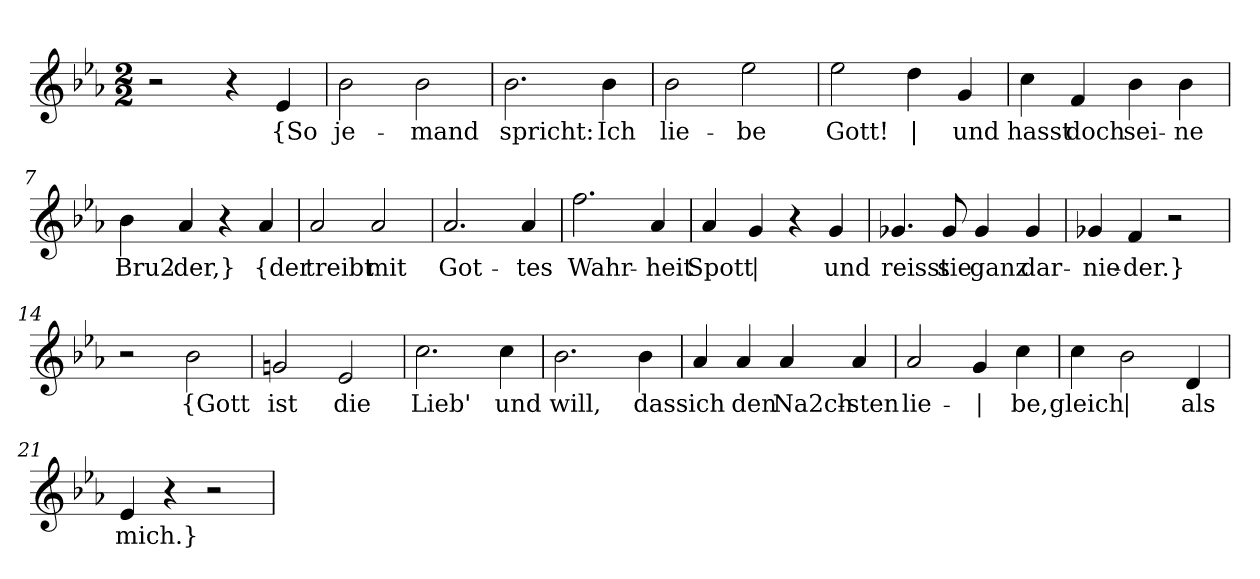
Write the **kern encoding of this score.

**kern	**text
*part1	*part1
*staff1	*staff1
*clefG2	*
*k[b-e-a-]	*
*M2/2	*
=1	=1
2r	.
4r	.
!	!LO:LY:b
4e-/	{So
=2	=2
!	!LO:LY:b
2b-\	je-
!	!LO:LY:b
2b-\	-mand
=3	=3
!	!LO:LY:b
2.b-\	spricht:
!	!LO:LY:b
4b-\	Ich
=4	=4
!	!LO:LY:b
2b-\	lie-
!	!LO:LY:b
2ee-\	-be
=5	=5
!	!LO:LY:b
2ee-\	Gott!
!	!LO:LY:b
4dd\	|
!	!LO:LY:b
4g/	und
=6	=6
!	!LO:LY:b
4cc\	hasst
!	!LO:LY:b
4f/	doch
!	!LO:LY:b
4b-\	sei-
!	!LO:LY:b
4b-\	-ne
=7	=7
!	!LO:LY:b
4b-\	Bru2-
!	!LO:LY:b
4a-/	-der,}
4r	.
!	!LO:LY:b
4a-/	{der
!!LO:LB:g=z
=8	=8
!	!LO:LY:b
2a-/	treibt
!	!LO:LY:b
2a-/	mit
=9	=9
!	!LO:LY:b
2.a-/	Got-
!	!LO:LY:b
4a-/	-tes
=10	=10
!	!LO:LY:b
2.ff\	Wahr-
!	!LO:LY:b
4a-/	-heit
=11	=11
!	!LO:LY:b
4a-/	Spott
!	!LO:LY:b
4g/	|
4r	.
!	!LO:LY:b
4g/	und
=12	=12
!	!LO:LY:b
4.g-X/	reisst
!	!LO:LY:b
8g-/	sie
!	!LO:LY:b
4g-/	ganz
!	!LO:LY:b
4g-/	dar-
=13	=13
!	!LO:LY:b
4g-X/	-nie-
!	!LO:LY:b
4f/	-der.}
2r	.
=14	=14
2r	.
!	!LO:LY:b
2b-\	{Gott
=15	=15
!	!LO:LY:b
2gn/	ist
!	!LO:LY:b
2e-/	die
!!LO:LB:g=z
=16	=16
!	!LO:LY:b
2.cc\	Lieb'
!	!LO:LY:b
4cc\	und
=17	=17
!	!LO:LY:b
2.b-\	will,
!	!LO:LY:b
4b-\	dass
=18	=18
!	!LO:LY:b
4a-/	ich
!	!LO:LY:b
4a-/	den
!	!LO:LY:b
4a-/	Na2ch-
!	!LO:LY:b
4a-/	-sten
=19	=19
!	!LO:LY:b
2a-/	lie-
!	!LO:LY:b
4g/	|
!	!LO:LY:b
4cc\	-be,
=20	=20
!	!LO:LY:b
4cc\	gleich
!	!LO:LY:b
2b-\	|
!	!LO:LY:b
4d/	als
=21	=21
!	!LO:LY:b
4e-/	mich.}
4r	.
2r	.
=	=
*-	*-
